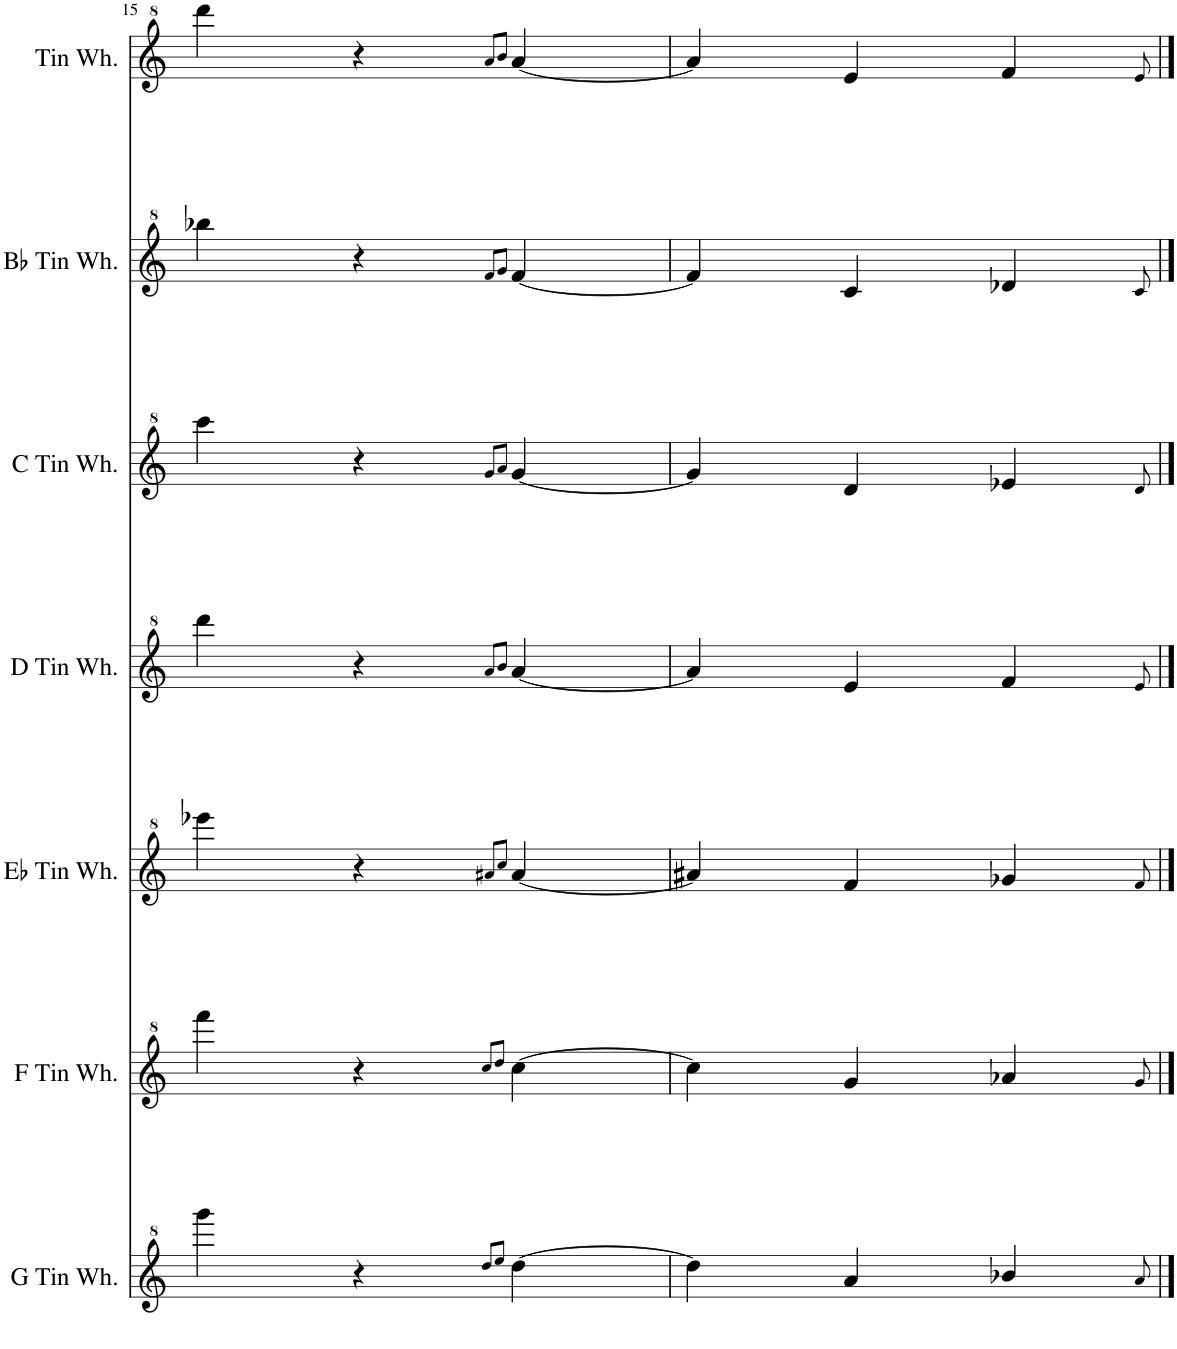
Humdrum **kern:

**kern	**kern	**kern	**kern	**kern	**kern	**kern
*part7	*part6	*part5	*part4	*part3	*part2	*part1
*staff7	*staff6	*staff5	*staff4	*staff3	*staff2	*staff1
*I"G Tin Whistle	*I"F Tin Whistle	*I"Eb Tin Whistle	*I"D Tin Whistle	*I"C Tin Whistle	*I"Bb Tin Whistle	*I"Tin Whistle
*I'G Tin Wh.	*I'F Tin Wh.	*I'Eb Tin Wh.	*I'D Tin Wh.	*I'C Tin Wh.	*I'Bb Tin Wh.	*I'Tin Wh.
!!LO:PB:g=z
*clefG^2	*clefG^2	*clefG^2	*clefG^2	*clefG^2	*clefG^2	*clefG^2
*k[]	*k[]	*k[]	*k[]	*k[]	*k[]	*k[]
*M6/8	*M6/8	*M6/8	*M6/8	*M6/8	*M6/8	*M6/8
=15	=15	=15	=15	=15	=15	=15
4gggg\	4ffff\	4eeee-X\	4dddd\	4cccc\	4bbb-X\	4dddd\
4r	4r	4r	4r	4r	4r	4r
8qddd/L	8qccc/L	8qaa#X/L	8qaa/L	8qgg/L	8qff/L	8qaa/L
8qeee/J	8qddd/J	8qccc/J	8qbb/J	8qaa/J	8qgg/J	8qbb/J
[4ddd\	[4ccc\	[4aa#/	[4aa/	[4gg/	[4ff/	[4aa/
=16	=16	=16	=16	=16	=16	=16
4ddd\]	4ccc\]	4aa#X/]	4aa/]	4gg/]	4ff/]	4aa/]
4aa/	4gg/	4ff/	4ee/	4dd/	4cc/	4ee/
4bb-X/	4aa-X/	4gg-X/	4ff/	4ee-X/	4dd-X/	4ff/
8qaa/	8qgg/	8qff/	8qee/	8qdd/	8qcc/	8qee/
==	==	==	==	==	==	==
*-	*-	*-	*-	*-	*-	*-
